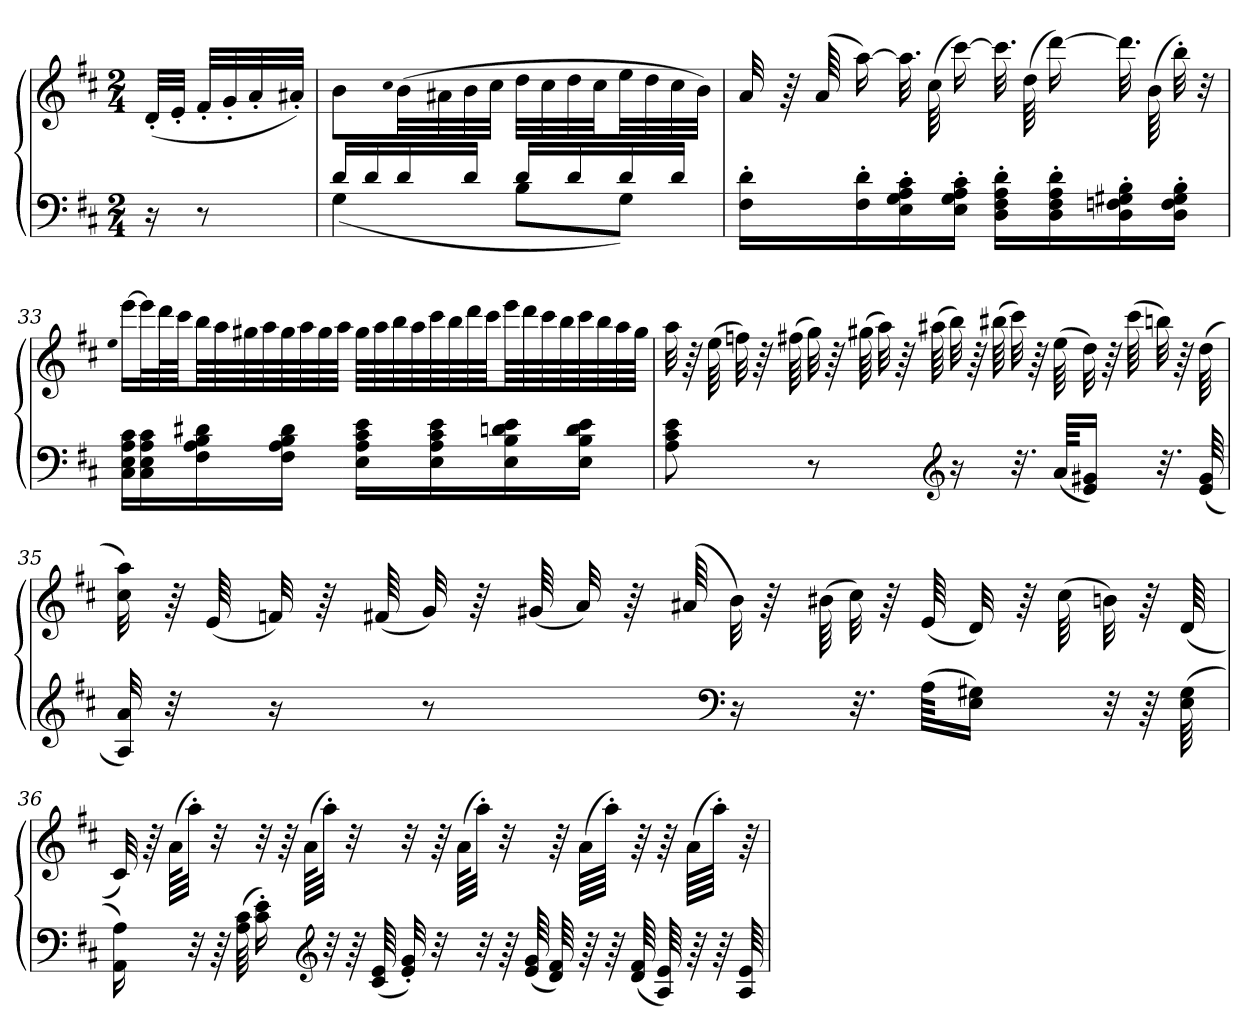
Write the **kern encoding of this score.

**kern	**kern
*part1	*part1
*staff2	*staff1
*clefF4	*clefG2
*k[f#c#]	*k[f#c#]
*D:	*D:
*M2/4	*M2/4
=	=
16r	(32d'LLL
.	32e'JJJ
8r	32f#'LLL
.	32g'
.	32a'
.	32a#X'JJJ)
=31	=31
*^	*
16dLL	(4G	8bL
16d	.	.
.	.	qcc#
16d	.	(32bLL
.	.	32a#X
16dJJ	.	32b
.	.	32cc#JJJ
16dLL	8BL	32ddLLL
.	.	32cc#
16d	.	32dd
.	.	32cc#JJ
16d	8GJ)	32eeLL
.	.	32dd
16dJJ	.	32cc#
.	.	32bJJJ)
*v	*v	*
=32	=32
16F#' 16d'LL	32a
.	64r
.	(64a
16F#' 16d'	[16aa)
16E' 16G' 16A' 16c#'	32.aa]
.	(64cc#
16E' 16G' 16A' 16c#'JJ	[16ccc#)
16D' 16F#' 16A' 16d'LL	32.ccc#]
.	(64dd
16D' 16F#' 16A' 16d'	[16ddd)
16D' 16Fn' 16G#X' 16B'	32.ddd]
.	(64b
16D' 16F' 16G#' 16B'JJ	32bb')
.	32r
=33	=33
.	qee
16C# 16E 16A 16c#LL	[16eeeLL
16C# 16E 16A 16c#	32eeeL]
.	64dddL
.	64ccc#JJJ
16F# 16A 16B 16d#X	64bbLLL
.	64aa
.	64gg#X
.	64aa
16F# 16A 16B 16d#JJ	64gg#
.	64aa
.	64gg#
.	64aaJJJJ
16E 16A 16c# 16eLL	64gg#LLLL
.	64aa
.	64bb
.	64aa
16E 16A 16c# 16e	64ccc#
.	64bb
.	64ddd
.	64ccc#JJJ
16E 16B 16dn 16e	64eeeLLL
.	64ddd
.	64ccc#
.	64bb
16E 16B 16d 16eJJ	64ccc#
.	64bb
.	64aa
.	64gg#JJJJ
=34	=34
8A 8c# 8e	32aa
.	64r
.	(64ee
.	32ffn)
.	64r
.	(64ff#X
8r	32gg)
.	64r
.	(64gg#X
.	32aa)
.	64r
.	(64aa#X
*clefG2	*
16r	32bb)
.	64r
.	(64bb#X
32.r	32ccc#)
.	64r
(64aKKLL	(64ee
16e 16g#XJJ)	32dd)
.	64r
.	(64ccc#
32.r	32bbn)
.	64r
(64e 64g#	(64dd
=35	=35
32A 32a)	32cc# 32aa)
32r	64r
.	(64e
16r	32fn)
.	64r
.	(64f#X
8r	32g)
.	64r
.	(64g#X
.	32a)
.	64r
.	(64a#X
*clefF4	*
16r	32b)
.	64r
.	(64b#X
32.r	32cc#)
.	64r
(64AKKLL	(64e
16E 16G#XJJ)	32d)
.	64r
.	(64cc#
32r	32bn)
64r	64r
(64E 64G#	(64d
=36	=36
16AA 16A)	32c#)
.	64r
.	(64aKLLL
32r	32aa'JJJ)
64r	32r
(64A 64c#	.
16c#' 16e')	32r
.	64r
.	(64aKLLL
*clefG2	*
32r	32aa'JJJ)
64r	32r
(64c# 64e	.
32e' 32g')	32r
32r	64r
.	(64aKLLL
32r	32aa'JJJ)
64r	32r
(64e 64g	.
64d 64f#)	64r
64r	(64aLLLL
64r	64aa'JJJJ)
(64d 64f#	64r
64A 64e)	64r
64r	(64aLLLL
64r	64aa'JJJJ)
64A 64e	64r
=	=
*-	*-
